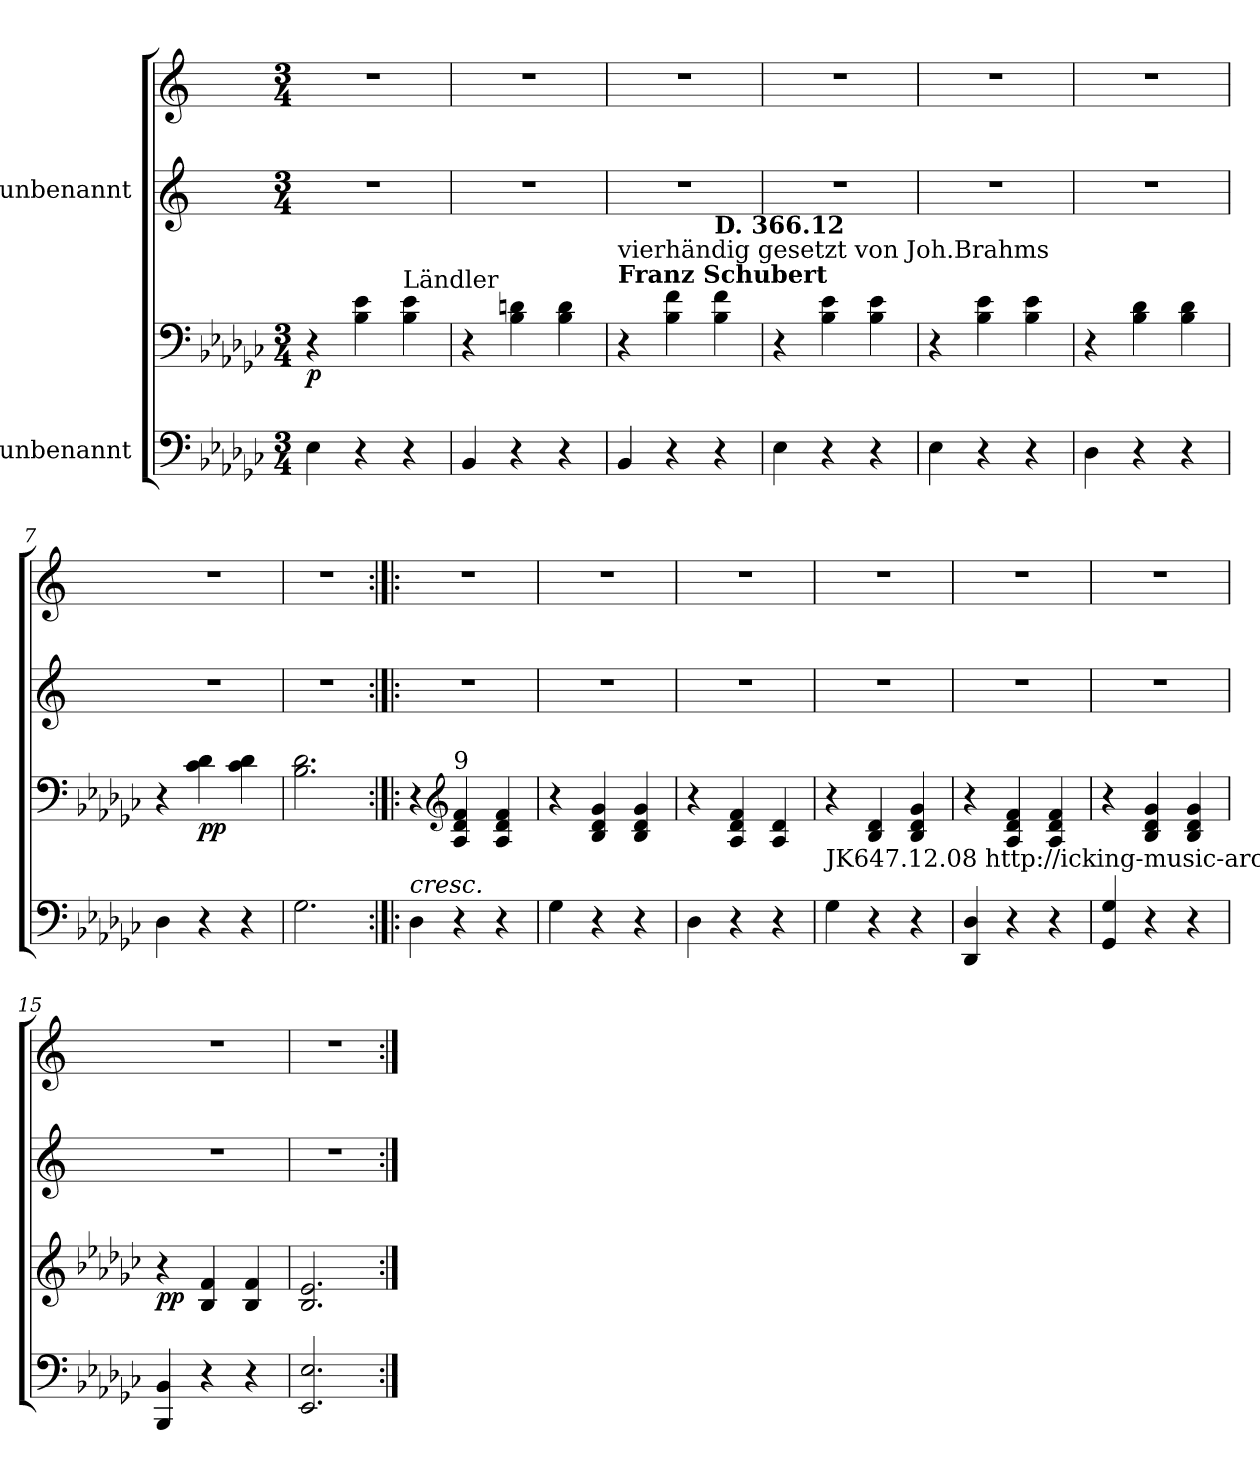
**kern	**kern	**dynam	**kern	**kern
*part2	*part2	*part2	*part1	*part1
*staff4	*staff3	*staff3/4	*staff2	*staff1
*I"unbenannt	*	*	*I"unbenannt	*
*clefF4	*clefF4	*	*clefG2	*clefG2
*k[b-e-a-d-g-c-]	*k[b-e-a-d-g-c-]	*	*k[]	*k[]
*M3/4	*M3/4	*	*M3/4	*M3/4
=1	=1	=1	=1	=1
!	!	!LO:DY:b	!	!
4E-\	4r	p	2.r	2.r
4r	4B-\ 4e-\	.	.	.
!	!LO:TX:a:t=Ländler	!	!	!
4r	4B-\ 4e-\	.	.	.
=2	=2	=2	=2	=2
4BB-/	4r	.	2.r	2.r
4r	4B-\ 4dn\	.	.	.
4r	4B-\ 4d\	.	.	.
=3	=3	=3	=3	=3
!	!LO:TX:a:B:t=Franz Schubert	!	!	!
!	!LO:TX:a:t=vierhändig gesetzt von Joh.Brahms	!	!	!
4BB-/	4r	.	2.r	2.r
4r	4B-\ 4f\	.	.	.
!	!LO:TX:a:B:t=D. 366.12	!	!	!
4r	4B-\ 4f\	.	.	.
!!LO:LB:g=z
=4	=4	=4	=4	=4
4E-\	4r	.	2.r	2.r
4r	4B-\ 4e-\	.	.	.
4r	4B-\ 4e-\	.	.	.
=5	=5	=5	=5	=5
4E-\	4r	.	2.r	2.r
4r	4B-\ 4e-\	.	.	.
4r	4B-\ 4e-\	.	.	.
=6	=6	=6	=6	=6
4D-\	4r	.	2.r	2.r
4r	4B-\ 4d-\	.	.	.
4r	4B-\ 4d-\	.	.	.
=7	=7	=7	=7	=7
4D-\	4r	.	2.r	2.r
!	!	!LO:DY:b	!	!
4r	4c-\ 4d-\	pp	.	.
4r	4c-\ 4d-\	.	.	.
=8	=8	=8	=8	=8
2.G-\	2.B-\ 2.d-\	.	2.r	2.r
!!LO:LB:g=z
=9:|!|:	=9:|!|:	=9:|!|:	=9:|!|:	=9:|!|:
!LO:TX:a:i:t=cresc.	!	!	!	!
4D-\	4r	.	2.r	2.r
*	*clefG2	*	*	*
!	!LO:TX:a:t=9	!	!	!
4r	4A-/ 4d-/ 4f/	.	.	.
4r	4A-/ 4d-/ 4f/	.	.	.
=10	=10	=10	=10	=10
4G-\	4r	.	2.r	2.r
4r	4B-/ 4d-/ 4g-/	.	.	.
4r	4B-/ 4d-/ 4g-/	.	.	.
=11	=11	=11	=11	=11
4D-\	4r	.	2.r	2.r
4r	4A-/ 4d-/ 4f/	.	.	.
4r	4A-/ 4d-/	.	.	.
!!LO:PB:g=z
=12	=12	=12	=12	=12
!LO:TX:a:t=JK647.12.08 http&colon;//icking-music-archive.org	!	!	!	!
4G-\	4r	.	2.r	2.r
4r	4B-/ 4d-/	.	.	.
4r	4B-/ 4d-/ 4g-/	.	.	.
=13	=13	=13	=13	=13
4DD-/ 4D-/	4r	.	2.r	2.r
4r	4A-/ 4d-/ 4f/	.	.	.
4r	4A-/ 4d-/ 4f/	.	.	.
=14	=14	=14	=14	=14
4GG-/ 4G-/	4r	.	2.r	2.r
4r	4B-/ 4d-/ 4g-/	.	.	.
4r	4B-/ 4d-/ 4g-/	.	.	.
=15	=15	=15	=15	=15
!	!	!LO:DY:b	!	!
4BBB-/ 4BB-/	4r	pp	2.r	2.r
4r	4B-/ 4f/	.	.	.
4r	4B-/ 4f/	.	.	.
=16	=16	=16	=16	=16
2.EE-/ 2.E-/	2.B-/ 2.e-/	.	2.r	2.r
=:|!	=:|!	=:|!	=:|!	=:|!
*-	*-	*-	*-	*-
